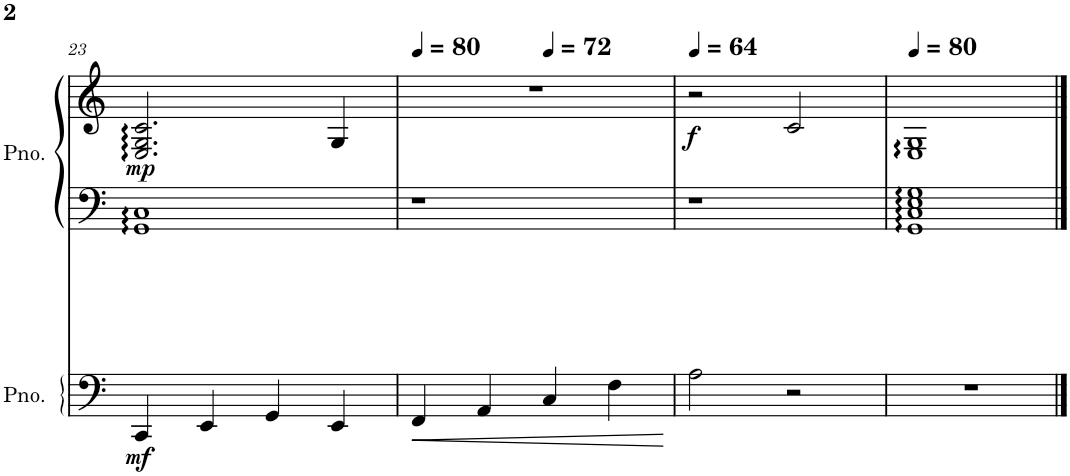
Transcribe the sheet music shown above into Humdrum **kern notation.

**kern	**dynam	**kern	**kern	**dynam
*part2	*part2	*part1	*part1	*part1
*staff3	*staff3	*staff2	*staff1	*staff1/2
*I"Piano	*	*I"Piano	*	*
*I'Pno.	*	*I'Pno.	*	*
!!LO:PB:g=z
*clefF4	*	*clefF4	*clefG2	*
*k[]	*	*k[]	*k[]	*
*M4/4	*	*M4/4	*M4/4	*
=23	=23	=23	=23	=23
!	!LO:DY:b	!	!	!LO:DY:b
4CC/	mf	1GG 1C	2.E/ 2.G/ 2.c/	mp
4EE/	.	.	.	.
4GG/	.	.	.	.
4EE/	.	.	4G/	.
=24	=24	=24	=24	=24
*	*	*	*MM80	*
!	!LO:HP:b	!	!	!
*	*	*	*^	*
4FF/	<	1r	1r	2ryy	.
4AA/	.	.	.	.	.
*	*	*	*MM72	*	*
4C/	.	.	.	2ryy	.
4F\	.	.	.	.	.
.	[	.	.	.	.
*	*	*	*v	*v	*
=25	=25	=25	=25	=25
*	*	*	*MM64	*
*	*	*	*^	*
!	!	!	!	!	!LO:DY:b
*	*	*	*v	*v	*
2A\	.	1r	2r	f
2r	.	.	2c/	.
=26	=26	=26	=26	=26
*	*	*	*MM80	*
1r	.	1GG 1C 1E 1G	1E 1G	.
==	==	==	==	==
*-	*-	*-	*-	*-
